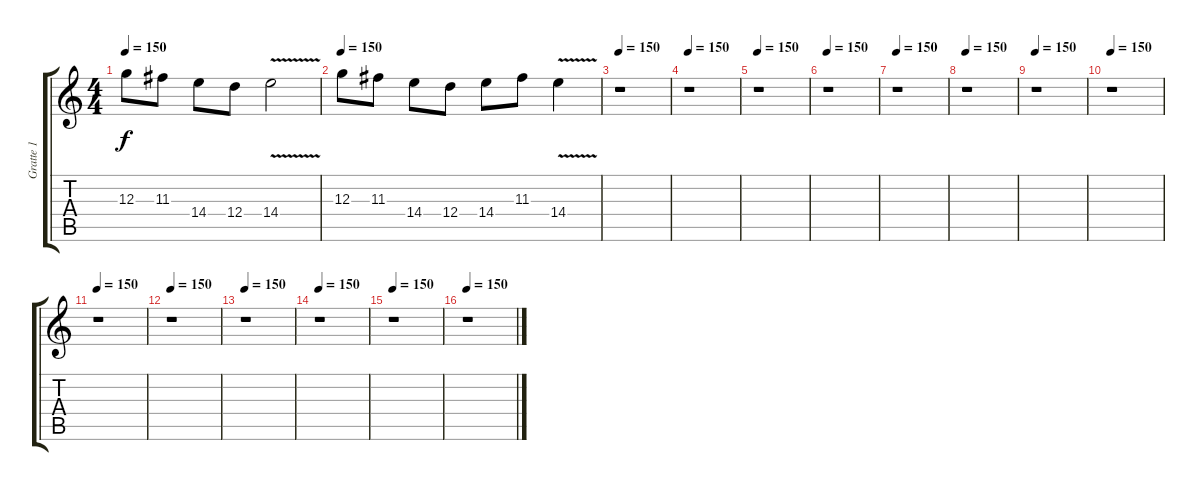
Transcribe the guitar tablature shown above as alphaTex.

\track ("Gratte 1" "Gratte 1") {instrument overdrivenguitar}
\staff {score tabs}
\tuning (E4 B3 G3 D3 A2 E2) {hide}
\ts (4 4)
\tempo 150
\clef g2
\ks c
12.3.8{dy f} 11.3.8 14.4.8 12.4.8 14.4{v}.2 |
\tempo 150
12.3.8 11.3.8 14.4.8 12.4.8 14.4.8 11.3.8 14.4{v}.4 |
\tempo 150
r.1 |
\tempo 150
r.1 |
\tempo 150
r.1 |
\tempo 150
r.1 |
\tempo 150
r.1 |
\tempo 150
r.1 |
\tempo 150
r.1 |
\tempo 150
r.1 |
\tempo 150
r.1 |
\tempo 150
r.1 |
\tempo 150
r.1 |
\tempo 150
r.1 |
\tempo 150
r.1 |
\tempo 150
r.1
